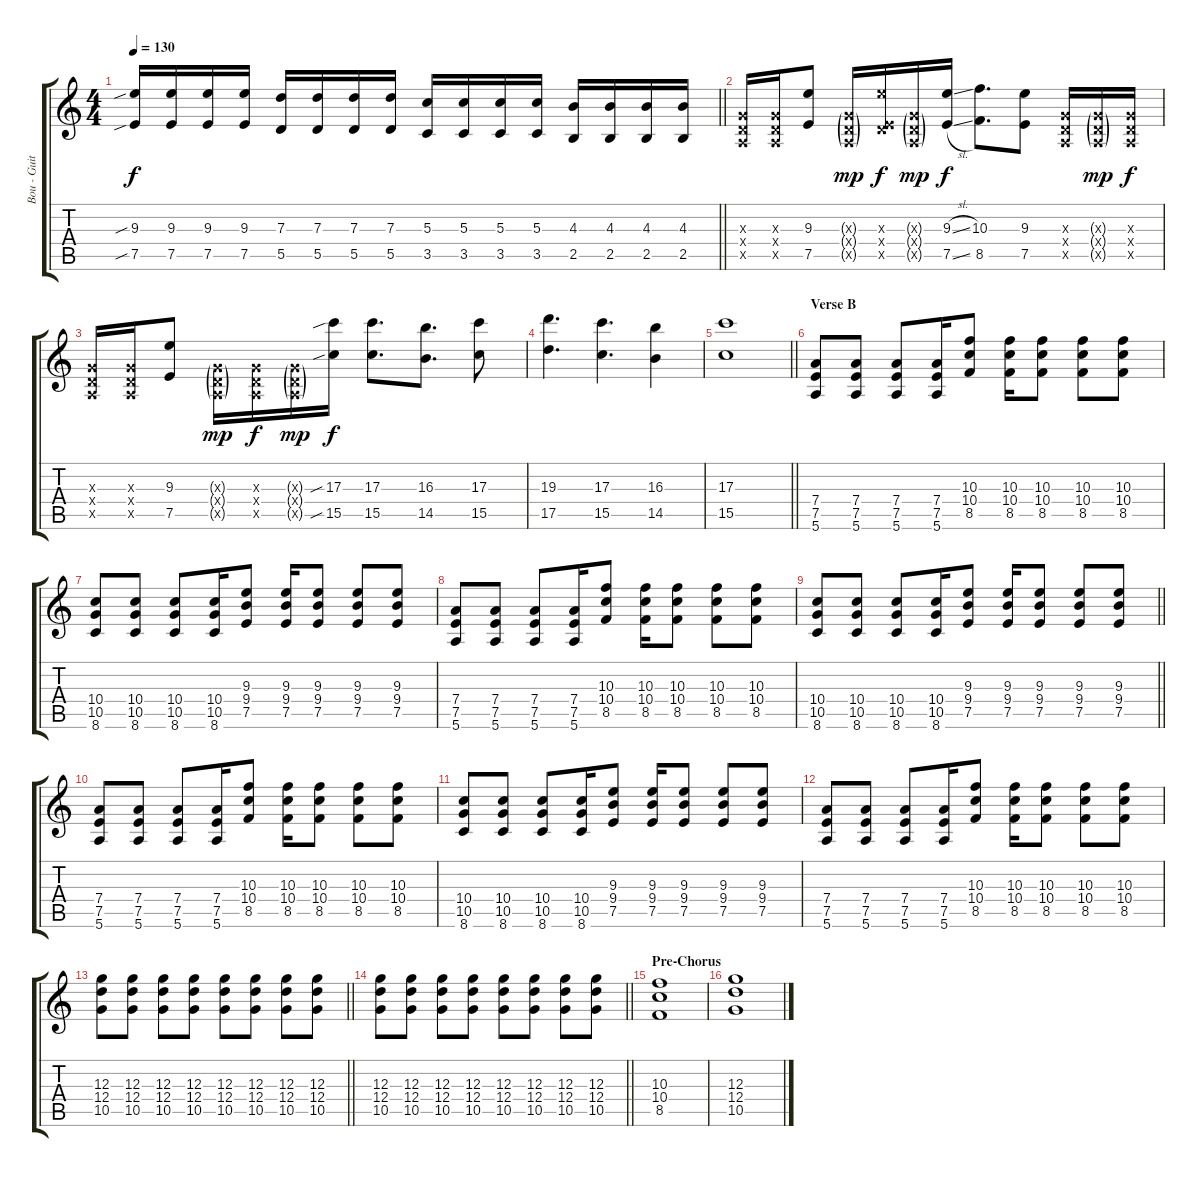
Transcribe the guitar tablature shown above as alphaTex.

\track ("Bou - Guitar 1" "Bou - Guit") {instrument distortionguitar}
\staff {score tabs}
\tuning (E4 B3 G3 D3 A2 E2) {hide}
\ts (4 4)
\tempo 130
\clef g2
\barLineRight lightlight
\ks c
(9.3{sib} 7.5{sib}).16{dy f} (9.3 7.5).16 (9.3 7.5).16 (9.3 7.5).16 (7.3 5.5).16 (7.3 5.5).16 (7.3 5.5).16 (7.3 5.5).16 (5.3 3.5).16 (5.3 3.5).16 (5.3 3.5).16 (5.3 3.5).16 (4.3 2.5).16 (4.3 2.5).16 (4.3 2.5).16 (4.3 2.5).16 |
(0.3{x} 0.4{x} 0.5{x}).16 (0.3{x} 0.4{x} 0.5{x}).16 (9.3 7.5).8 (0.3{g x} 0.4{g x} 0.5{g x}).16{dy mp} (9.3{x} 0.4{x} 7.5{x}).16{dy f} (0.3{g x} 0.4{g x} 0.5{g x}).16{dy mp} (9.3{sl} 7.5{sl}).16{dy f} (10.3 8.5).8{d} (9.3 7.5).8 (0.3{x} 0.4{x} 0.5{x}).16 (0.3{g x} 0.4{g x} 0.5{g x}).16{dy mp} (0.3{x} 0.4{x} 0.5{x}).16{dy f} |
(0.3{x} 0.4{x} 0.5{x}).16 (0.3{x} 0.4{x} 0.5{x}).16 (9.3 7.5).8 (0.3{g x} 0.4{g x} 0.5{g x}).16{dy mp} (0.3{x} 0.4{x} 0.5{x}).16{dy f} (0.3{g x} 0.4{g x} 0.5{g x}).16{dy mp} (17.3{sib} 15.5{sib}).16{dy f} (17.3 15.5).8{d} (16.3 14.5).8{d} (17.3 15.5).8 |
(19.3 17.5).4{d} (17.3 15.5).4{d} (16.3 14.5).4 |
\barLineRight lightlight
(17.3 15.5).1 |
\section ("" "Verse B")
(7.4 7.5 5.6).8 (7.4 7.5 5.6).8 (7.4 7.5 5.6).8 (7.4 7.5 5.6).16 (10.3 10.4 8.5).8 (10.3 10.4 8.5).16 (10.3 10.4 8.5).8 (10.3 10.4 8.5).8 (10.3 10.4 8.5).8 |
(10.4 10.5 8.6).8 (10.4 10.5 8.6).8 (10.4 10.5 8.6).8 (10.4 10.5 8.6).16 (9.3 9.4 7.5).8 (9.3 9.4 7.5).16 (9.3 9.4 7.5).8 (9.3 9.4 7.5).8 (9.3 9.4 7.5).8 |
(7.4 7.5 5.6).8 (7.4 7.5 5.6).8 (7.4 7.5 5.6).8 (7.4 7.5 5.6).16 (10.3 10.4 8.5).8 (10.3 10.4 8.5).16 (10.3 10.4 8.5).8 (10.3 10.4 8.5).8 (10.3 10.4 8.5).8 |
\barLineRight lightlight
(10.4 10.5 8.6).8 (10.4 10.5 8.6).8 (10.4 10.5 8.6).8 (10.4 10.5 8.6).16 (9.3 9.4 7.5).8 (9.3 9.4 7.5).16 (9.3 9.4 7.5).8 (9.3 9.4 7.5).8 (9.3 9.4 7.5).8 |
(7.4 7.5 5.6).8 (7.4 7.5 5.6).8 (7.4 7.5 5.6).8 (7.4 7.5 5.6).16 (10.3 10.4 8.5).8 (10.3 10.4 8.5).16 (10.3 10.4 8.5).8 (10.3 10.4 8.5).8 (10.3 10.4 8.5).8 |
(10.4 10.5 8.6).8 (10.4 10.5 8.6).8 (10.4 10.5 8.6).8 (10.4 10.5 8.6).16 (9.3 9.4 7.5).8 (9.3 9.4 7.5).16 (9.3 9.4 7.5).8 (9.3 9.4 7.5).8 (9.3 9.4 7.5).8 |
(7.4 7.5 5.6).8 (7.4 7.5 5.6).8 (7.4 7.5 5.6).8 (7.4 7.5 5.6).16 (10.3 10.4 8.5).8 (10.3 10.4 8.5).16 (10.3 10.4 8.5).8 (10.3 10.4 8.5).8 (10.3 10.4 8.5).8 |
\barLineRight lightlight
(12.3 12.4 10.5).8 (12.3 12.4 10.5).8 (12.3 12.4 10.5).8 (12.3 12.4 10.5).8 (12.3 12.4 10.5).8 (12.3 12.4 10.5).8 (12.3 12.4 10.5).8 (12.3 12.4 10.5).8 |
\barLineRight lightlight
(12.3 12.4 10.5).8 (12.3 12.4 10.5).8 (12.3 12.4 10.5).8 (12.3 12.4 10.5).8 (12.3 12.4 10.5).8 (12.3 12.4 10.5).8 (12.3 12.4 10.5).8 (12.3 12.4 10.5).8 |
\section ("" "Pre-Chorus")
(10.3 10.4 8.5).1 |
(12.3 12.4 10.5).1
